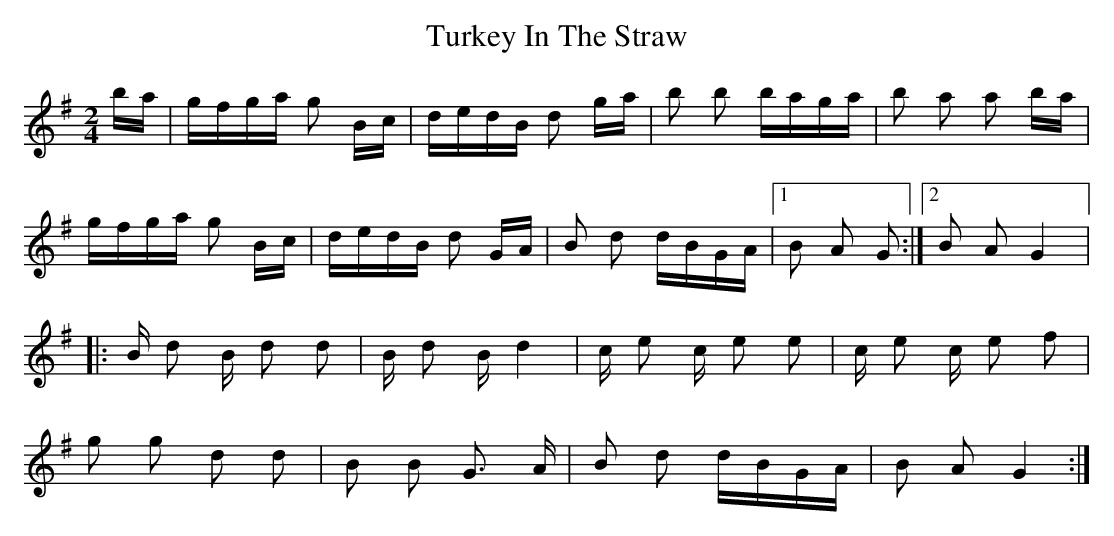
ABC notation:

X:1
T:Turkey In The Straw
M:2/4
L:1/16
K:G
ba | gfga g2 Bc | dedB d2 ga | b2 b2 baga | b2 a2 a2 ba |
gfga g2 Bc | dedB d2 GA | B2 d2 dBGA |1 B2 A2 G2 :|2 B2 A2 G4 |:
B d2 B d2 d2 | B d2 B d4 | c e2 c e2 e2 | c e2 c e2 f2 |
g2 g2 d2 d2 | B2 B2 G3 A | B2 d2 dBGA | B2 A2 G4 :|
